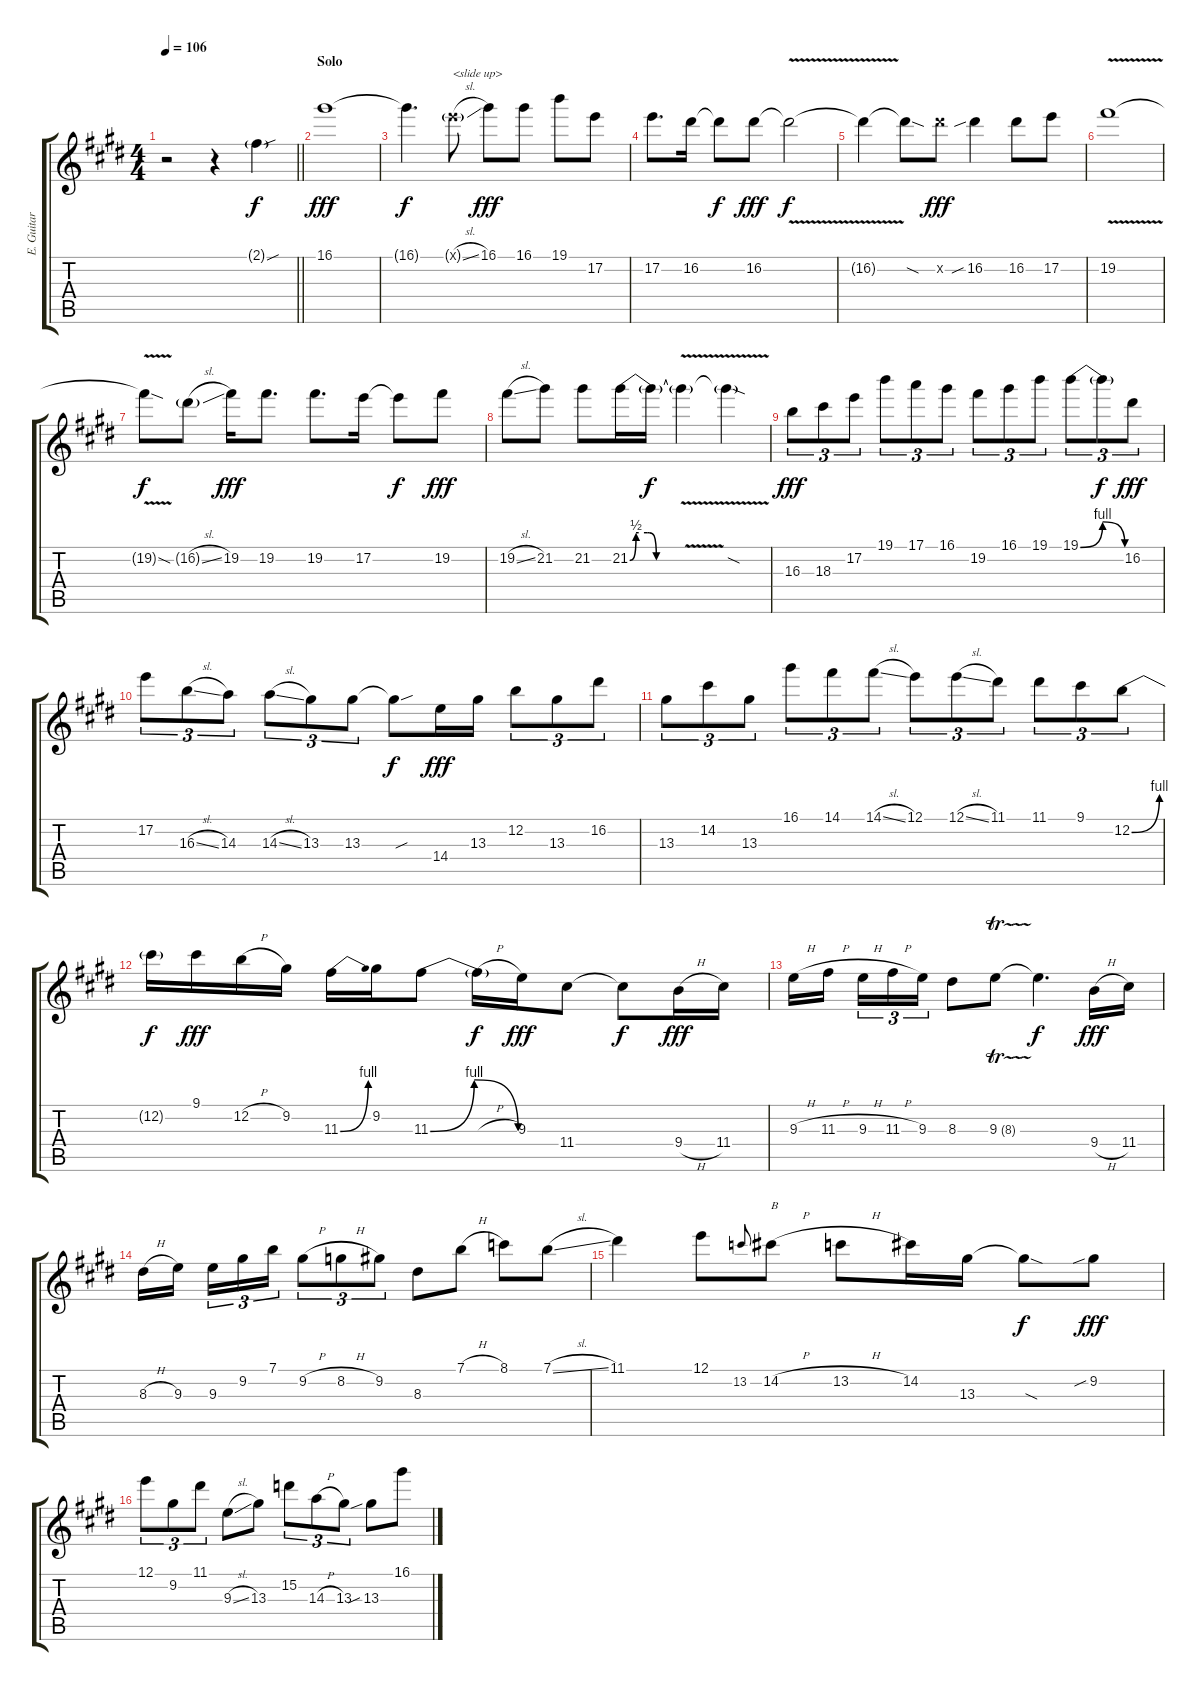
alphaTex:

\track ("E. Guitar V" "E. Guitar ") {instrument overdrivenguitar}
\staff {score tabs}
\tuning (E4 B3 G3 D3 A2 E2) {hide}
\ts (4 4)
\tempo 106
\clef g2
\barLineRight lightlight
\ks e
r.2{dy f} r.4 2.1{sou g}.4 |
\section ("" "Solo")
16.1.1{dy fff} |
16.1{t}.4{d dy f} 12.1{sl g x}.8{txt "<slide up>"} 16.1.8{dy fff} 16.1.8 19.1.8 17.2.8 |
17.2.8{d} 16.2.16 16.2{t}.8{dy f} 16.2.8{dy fff} 16.2{v t}.2{dy f} |
16.2{t}.4 16.2{sod t}.8 16.2{x}.8{dy fff} 16.2{sib}.4 16.2.8 17.2.8 |
19.2{v}.1 |
19.2{sod t}.8{dy f} 16.2{sl g}.8 19.2.16{dy fff} 19.2.8{d} 19.2.8{d} 17.2.16 17.2{t}.8{dy f} 19.2.8{dy fff} |
19.2{sl}.8 21.2.8 21.2.8 21.2{be (custom 0 0 7 2 10 2 20 2 22 2 30 0 60 0)}.16 21.2{t}.16{dy f} 21.2{v t}.4 21.2{sod t}.4 |
16.3.8{tu (3 2) dy fff} 18.3.8{tu (3 2)} 17.2.8{tu (3 2)} 19.1.8{tu (3 2)} 17.1.8{tu (3 2)} 16.1.8{tu (3 2)} 19.2.8{tu (3 2)} 16.1.8{tu (3 2)} 19.1.8{tu (3 2)} 19.1{be (bendrelease 0 0 30 4 30 4 60 0)}.8{tu (3 2)} 19.1{t}.8{tu (3 2) dy f} 16.2.8{tu (3 2) dy fff} |
17.2.8{tu (3 2)} 16.3{sl}.8{tu (3 2)} 14.3.8{tu (3 2)} 14.3{sl}.8{tu (3 2)} 13.3.8{tu (3 2)} 13.3.8{tu (3 2)} 13.3{sou t}.8{dy f} 14.4.16{dy fff} 13.3.16 12.2.8{tu (3 2)} 13.3.8{tu (3 2)} 16.2.8{tu (3 2)} |
13.3.8{tu (3 2)} 14.2.8{tu (3 2)} 13.3.8{tu (3 2)} 16.1.8{tu (3 2)} 14.1.8{tu (3 2)} 14.1{sl}.8{tu (3 2)} 12.1.8{tu (3 2)} 12.1{sl}.8{tu (3 2)} 11.1.8{tu (3 2)} 11.1.8{tu (3 2)} 9.1.8{tu (3 2)} 12.2{be (bend 0 0 60 4)}.8{tu (3 2)} |
12.2{t}.16{dy f} 9.1.16{dy fff} 12.2{h}.16 9.2.16 11.3{be (bend 0 0 60 4)}.16 9.2.16 11.3{be (bendrelease 0 0 30 4 30 4 60 0)}.8 11.3{h t}.16{dy f} 9.3.16{dy fff} 11.4.8 11.4{t}.8{dy f} 9.4{h}.16{dy fff} 11.4.16 |
9.3{h}.16 11.3{h}.16{beam splitsecondary} 9.3{h}.16{tu (3 2)} 11.3{h}.16{tu (3 2)} 9.3.16{tu (3 2)} 8.3.8 9.3{tr (8 32)}.8 9.3{t}.4{d dy f} 9.4{h}.16{dy fff} 11.4.16 |
8.3{h}.16 9.3.16{beam splitsecondary} 9.3.16{tu (3 2)} 9.2.16{tu (3 2)} 7.1.16{tu (3 2)} 9.2{h}.8{tu (3 2)} 8.2{h}.8{tu (3 2)} 9.2.8{tu (3 2)} 8.3.8 7.1{h}.8 8.1.8 7.1{sl}.8 |
11.1.4 12.1.8 13.2.8{gr onbeat} 14.2{h}.8{txt "B"} 13.2{h}.8 14.2.16 13.3.16 13.3{sod t}.8{dy f} 9.2{sib}.8{dy fff} |
12.1.8{tu (3 2)} 9.2.8{tu (3 2)} 11.1.8{tu (3 2)} 9.3{sl}.8 13.3.8 15.2.8{tu (3 2)} 14.3{h}.8{tu (3 2)} 13.3.8{tu (3 2)} 13.3{sib}.8 16.1.8
